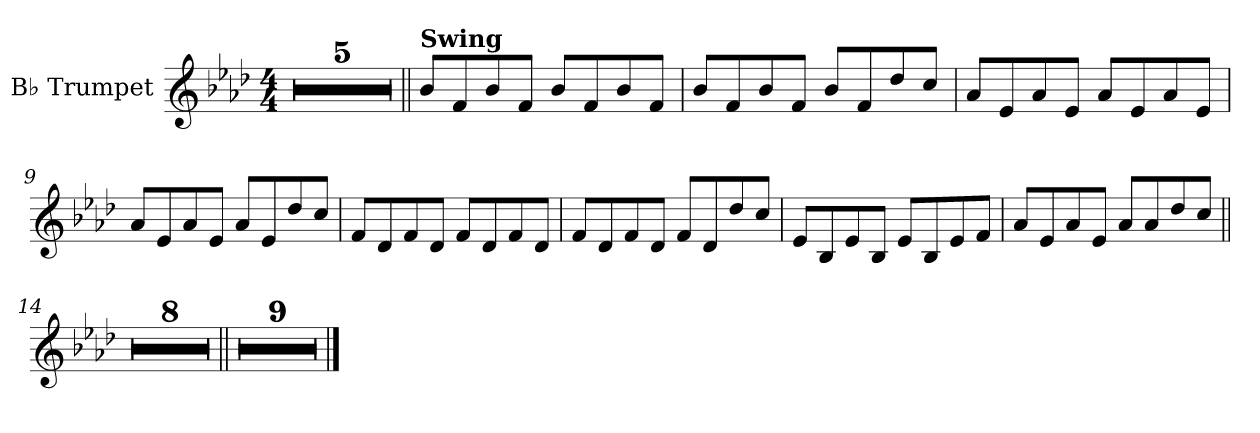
**kern
*part1
*staff1
*I"B♭ Trumpet
*I'B♭ Tp.
*clefG2
*ITrd1c2
*k[b-e-a-d-g-c-]
*M4/4
*MM150
=1
1r
=2
1r
=3
1r
=4
1r
=5
1r
=6||
!LO:TX:B:t=Swing
8a-/L
8e-/
8a-/
8e-/J
8a-/L
8e-/
8a-/
8e-/J
=7
8a-/L
8e-/
8a-/
8e-/J
8a-/L
8e-/
8cc-/
8b-/J
=8
8g-/L
8d-/
8g-/
8d-/J
8g-/L
8d-/
8g-/
8d-/J
=9
8g-/L
8d-/
8g-/
8d-/J
8g-/L
8d-/
8cc-/
8b-/J
=10
8e-/L
8c-/
8e-/
8c-/J
8e-/L
8c-/
8e-/
8c-/J
=11
8e-/L
8c-/
8e-/
8c-/J
8e-/L
8c-/
8cc-/
8b-/J
=12
8d-/L
8A-/
8d-/
8A-/J
8d-/L
8A-/
8d-/
8e-/J
=13
8g-/L
8d-/
8g-/
8d-/J
8g-/L
8g-/
8cc-/
8b-/J
=14||
1r
=15
1r
=16
1r
=17
1r
=18
1r
=19
1r
=20
1r
=21
1r
=22||
1r
=23
1r
=24
1r
=25
1r
=26
1r
=27
1r
=28
1r
=29
1r
=30
1r
==
*-
